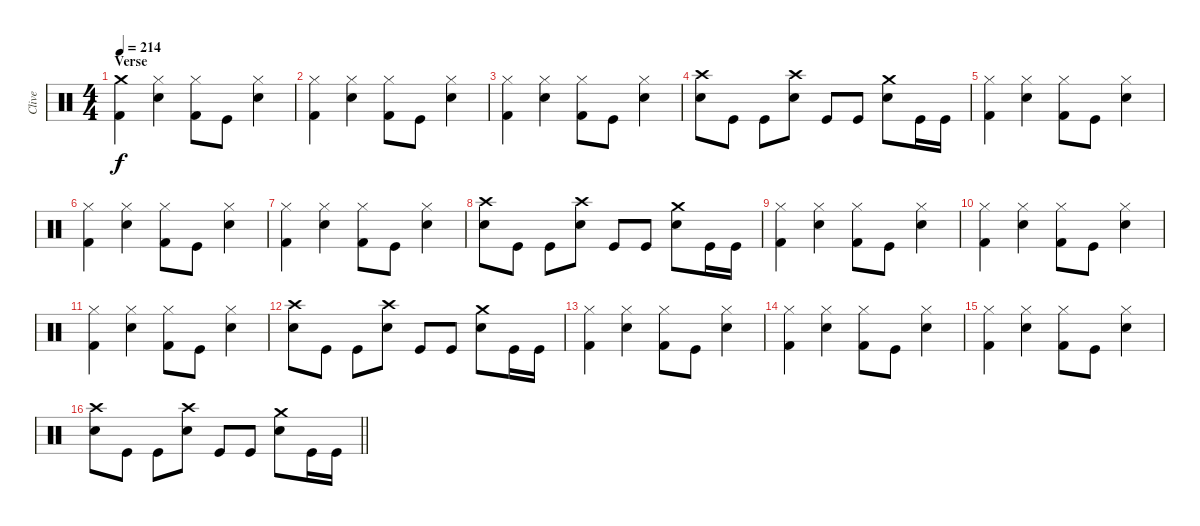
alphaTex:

\track ("Clive" "Clive") {instrument percussion}
\staff {score}
\articulation defaults
\ts (4 4)
\section ("" "Verse")
\tempo 214
\clef neutral
\ks c
("Crash medium (hit)" "Kick (hit) 2").4{dy f} ("Hi-Hat (closed)" "Snare (hit) 2").4 ("Hi-Hat (closed)" "Kick (hit) 2").8 "Kick (hit)".8 ("Hi-Hat (closed)" "Snare (hit) 2").4 |
("Hi-Hat (closed)" "Kick (hit) 2").4 ("Hi-Hat (closed)" "Snare (hit) 2").4 ("Hi-Hat (closed)" "Kick (hit) 2").8 "Kick (hit)".8 ("Hi-Hat (closed)" "Snare (hit) 2").4 |
("Hi-Hat (closed)" "Kick (hit) 2").4 ("Hi-Hat (closed)" "Snare (hit) 2").4 ("Hi-Hat (closed)" "Kick (hit) 2").8 "Kick (hit)".8 ("Hi-Hat (closed)" "Snare (hit) 2").4 |
("Crash high (hit)" "Snare (hit) 2").8 "Kick (hit)".8 "Kick (hit)".8 ("Crash high (hit)" "Snare (hit) 2").8 "Kick (hit)".8 "Kick (hit)".8 ("Crash medium (hit)" "Snare (hit) 2").8 "Kick (hit)".16 "Kick (hit)".16 |
("Hi-Hat (closed)" "Kick (hit) 2").4 ("Hi-Hat (closed)" "Snare (hit) 2").4 ("Hi-Hat (closed)" "Kick (hit) 2").8 "Kick (hit)".8 ("Hi-Hat (closed)" "Snare (hit) 2").4 |
("Hi-Hat (closed)" "Kick (hit) 2").4 ("Hi-Hat (closed)" "Snare (hit) 2").4 ("Hi-Hat (closed)" "Kick (hit) 2").8 "Kick (hit)".8 ("Hi-Hat (closed)" "Snare (hit) 2").4 |
("Hi-Hat (closed)" "Kick (hit) 2").4 ("Hi-Hat (closed)" "Snare (hit) 2").4 ("Hi-Hat (closed)" "Kick (hit) 2").8 "Kick (hit)".8 ("Hi-Hat (closed)" "Snare (hit) 2").4 |
("Crash high (hit)" "Snare (hit) 2").8 "Kick (hit)".8 "Kick (hit)".8 ("Crash high (hit)" "Snare (hit) 2").8 "Kick (hit)".8 "Kick (hit)".8 ("Crash medium (hit)" "Snare (hit) 2").8 "Kick (hit)".16 "Kick (hit)".16 |
("Hi-Hat (closed)" "Kick (hit) 2").4 ("Hi-Hat (closed)" "Snare (hit) 2").4 ("Hi-Hat (closed)" "Kick (hit) 2").8 "Kick (hit)".8 ("Hi-Hat (closed)" "Snare (hit) 2").4 |
("Hi-Hat (closed)" "Kick (hit) 2").4 ("Hi-Hat (closed)" "Snare (hit) 2").4 ("Hi-Hat (closed)" "Kick (hit) 2").8 "Kick (hit)".8 ("Hi-Hat (closed)" "Snare (hit) 2").4 |
("Hi-Hat (closed)" "Kick (hit) 2").4 ("Hi-Hat (closed)" "Snare (hit) 2").4 ("Hi-Hat (closed)" "Kick (hit) 2").8 "Kick (hit)".8 ("Hi-Hat (closed)" "Snare (hit) 2").4 |
("Crash high (hit)" "Snare (hit) 2").8 "Kick (hit)".8 "Kick (hit)".8 ("Crash high (hit)" "Snare (hit) 2").8 "Kick (hit)".8 "Kick (hit)".8 ("Crash medium (hit)" "Snare (hit) 2").8 "Kick (hit)".16 "Kick (hit)".16 |
("Hi-Hat (closed)" "Kick (hit) 2").4 ("Hi-Hat (closed)" "Snare (hit) 2").4 ("Hi-Hat (closed)" "Kick (hit) 2").8 "Kick (hit)".8 ("Hi-Hat (closed)" "Snare (hit) 2").4 |
("Hi-Hat (closed)" "Kick (hit) 2").4 ("Hi-Hat (closed)" "Snare (hit) 2").4 ("Hi-Hat (closed)" "Kick (hit) 2").8 "Kick (hit)".8 ("Hi-Hat (closed)" "Snare (hit) 2").4 |
("Hi-Hat (closed)" "Kick (hit) 2").4 ("Hi-Hat (closed)" "Snare (hit) 2").4 ("Hi-Hat (closed)" "Kick (hit) 2").8 "Kick (hit)".8 ("Hi-Hat (closed)" "Snare (hit) 2").4 |
\barLineRight lightlight
("Crash high (hit)" "Snare (hit) 2").8 "Kick (hit)".8 "Kick (hit)".8 ("Crash high (hit)" "Snare (hit) 2").8 "Kick (hit)".8 "Kick (hit)".8 ("Crash medium (hit)" "Snare (hit) 2").8 "Kick (hit)".16 "Kick (hit)".16
